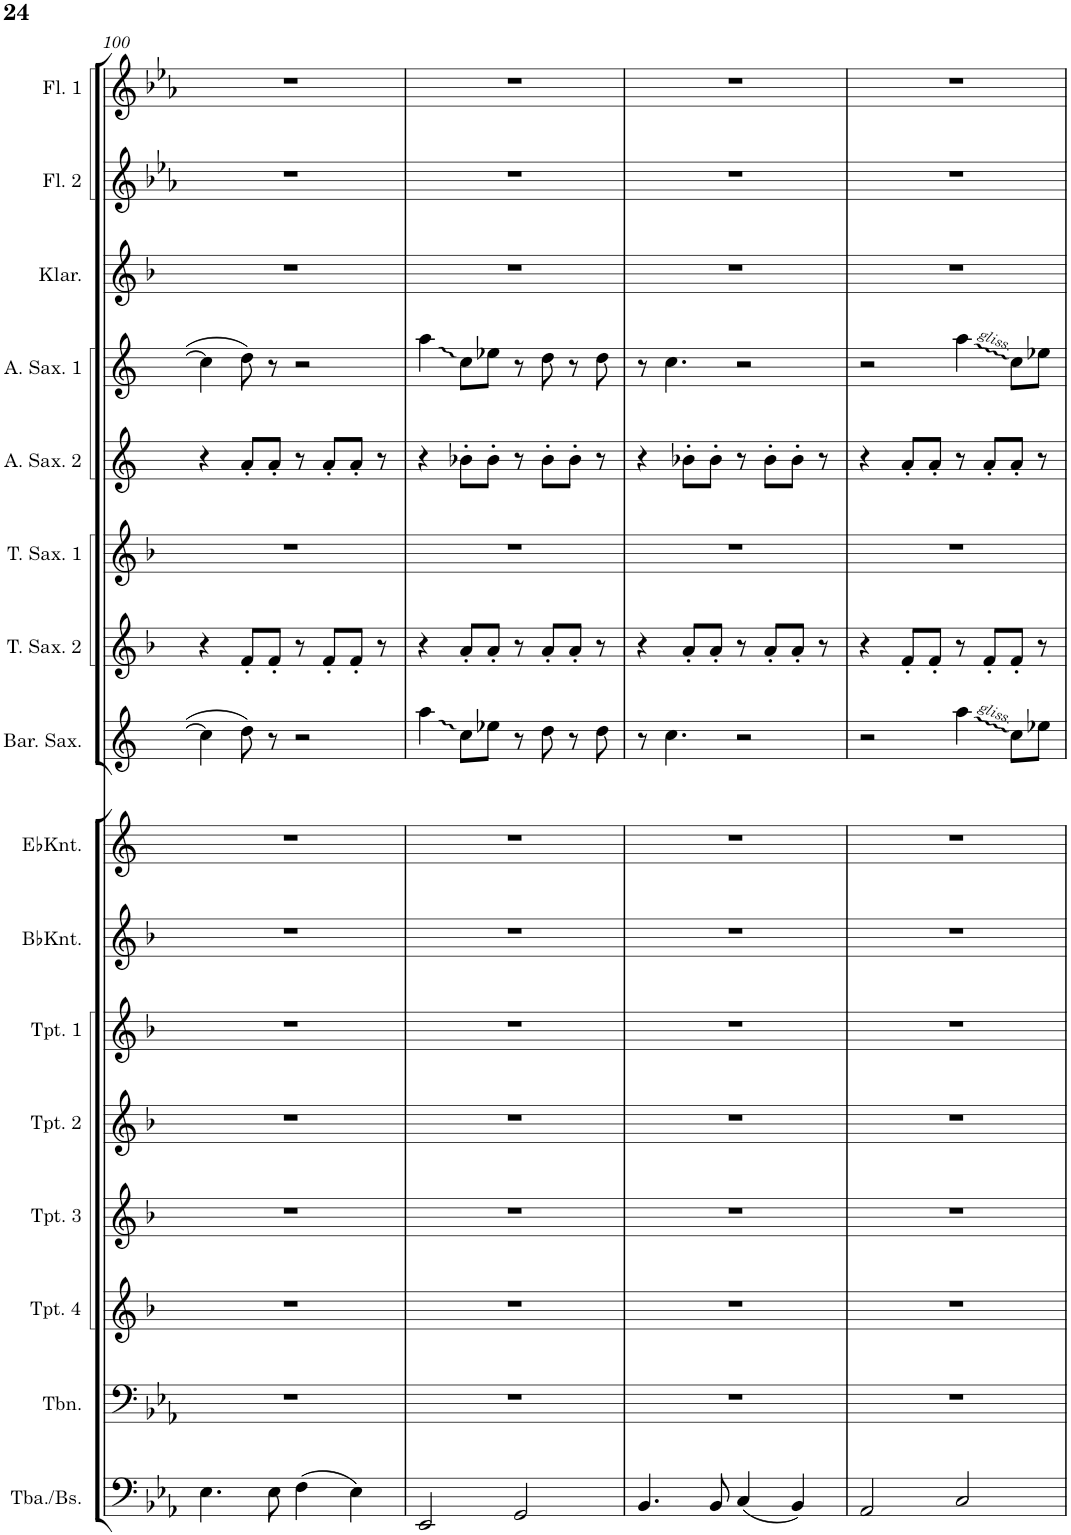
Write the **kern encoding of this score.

**kern	**kern	**kern	**kern	**kern	**kern	**kern	**kern	**kern	**kern	**kern	**kern	**kern	**kern	**kern	**kern
*part16	*part15	*part14	*part13	*part12	*part11	*part10	*part9	*part8	*part7	*part6	*part5	*part4	*part3	*part2	*part1
*staff16	*staff15	*staff14	*staff13	*staff12	*staff11	*staff10	*staff9	*staff8	*staff7	*staff6	*staff5	*staff4	*staff3	*staff2	*staff1
*I"Tuba/Elbas	*I"Tromboner	*I"Trumpet 4	*I"Trumpet 3	*I"Trumpet 2	*I"Trumpet 1	*I"Bb Kornett	*I"Eb Kornett	*I"Barytonsax	*I"Tenosax 2	*I"Tenorsax 1	*I"Altsax 2	*I"Altsax 1	*I"Klantinetter	*I"Flöjt 2	*I"Flöjt 1
*I'Tba./Bs.	*I'Tbn.	*I'Tpt. 4	*I'Tpt. 3	*I'Tpt. 2	*I'Tpt. 1	*I'BbKnt.	*I'EbKnt.	*I'Bar. Sax.	*I'T. Sax. 2	*I'T. Sax. 1	*I'A. Sax. 2	*I'A. Sax. 1	*I'Klar.	*I'Fl. 2	*I'Fl. 1
!!LO:PB:g=z
*clefF4	*clefF4	*clefG2	*clefG2	*clefG2	*clefG2	*clefG2	*clefG2	*clefG2	*clefG2	*clefG2	*clefG2	*clefG2	*clefG2	*clefG2	*clefG2
*	*	*Trd1c2	*Trd1c2	*Trd1c2	*Trd1c2	*Trd1c2	*Trd-2c-3	*Trd12c21	*Trd8c14	*Trd8c14	*Trd5c9	*Trd5c9	*Trd1c2	*	*
*k[b-e-a-]	*k[b-e-a-]	*k[b-]	*k[b-]	*k[b-]	*k[b-]	*k[b-]	*k[]	*k[]	*k[b-]	*k[b-]	*k[]	*k[]	*k[b-]	*k[b-e-a-]	*k[b-e-a-]
*M2/2	*M2/2	*M2/2	*M2/2	*M2/2	*M2/2	*M2/2	*M2/2	*M2/2	*M2/2	*M2/2	*M2/2	*M2/2	*M2/2	*M2/2	*M2/2
*met(c|)	*met(c|)	*met(c|)	*met(c|)	*met(c|)	*met(c|)	*met(c|)	*met(c|)	*met(c|)	*met(c|)	*met(c|)	*met(c|)	*met(c|)	*met(c|)	*met(c|)	*met(c|)
=100	=100	=100	=100	=100	=100	=100	=100	=100	=100	=100	=100	=100	=100	=100	=100
4.E-\	1r	1r	1r	1r	1r	1r	1r	4cc\]	4r	1r	4r	4cc\]	1r	1r	1r
.	.	.	.	.	.	.	.	8dd\	8f'/L	.	8a'/L	8dd\	.	.	.
8E-\	.	.	.	.	.	.	.	8r	8f'/J	.	8a'/J	8r	.	.	.
(4F\	.	.	.	.	.	.	.	2r	8r	.	8r	2r	.	.	.
.	.	.	.	.	.	.	.	.	8f'/L	.	8a'/L	.	.	.	.
4E-\)	.	.	.	.	.	.	.	.	8f'/J	.	8a'/J	.	.	.	.
.	.	.	.	.	.	.	.	.	8r	.	8r	.	.	.	.
=101	=101	=101	=101	=101	=101	=101	=101	=101	=101	=101	=101	=101	=101	=101	=101
2EE-/	1r	1r	1r	1r	1r	1r	1r	4aa\	4r	1r	4r	4aa\	1r	1r	1r
.	.	.	.	.	.	.	.	8cc\L	8a'/L	.	8b-X'\L	8cc\L	.	.	.
.	.	.	.	.	.	.	.	8ee-X\J	8a'/J	.	8b-'\J	8ee-X\J	.	.	.
2GG/	.	.	.	.	.	.	.	8r	8r	.	8r	8r	.	.	.
.	.	.	.	.	.	.	.	8dd\	8a'/L	.	8b-'\L	8dd\	.	.	.
.	.	.	.	.	.	.	.	8r	8a'/J	.	8b-'\J	8r	.	.	.
.	.	.	.	.	.	.	.	8dd\	8r	.	8r	8dd\	.	.	.
=102	=102	=102	=102	=102	=102	=102	=102	=102	=102	=102	=102	=102	=102	=102	=102
4.BB-/	1r	1r	1r	1r	1r	1r	1r	8r	4r	1r	4r	8r	1r	1r	1r
.	.	.	.	.	.	.	.	4.cc\	.	.	.	4.cc\	.	.	.
.	.	.	.	.	.	.	.	.	8a'/L	.	8b-X'\L	.	.	.	.
8BB-/	.	.	.	.	.	.	.	.	8a'/J	.	8b-'\J	.	.	.	.
(4C/	.	.	.	.	.	.	.	2r	8r	.	8r	2r	.	.	.
.	.	.	.	.	.	.	.	.	8a'/L	.	8b-'\L	.	.	.	.
4BB-/)	.	.	.	.	.	.	.	.	8a'/J	.	8b-'\J	.	.	.	.
.	.	.	.	.	.	.	.	.	8r	.	8r	.	.	.	.
=103	=103	=103	=103	=103	=103	=103	=103	=103	=103	=103	=103	=103	=103	=103	=103
2AA-/	1r	1r	1r	1r	1r	1r	1r	2r	4r	1r	4r	2r	1r	1r	1r
.	.	.	.	.	.	.	.	.	8f'/L	.	8a'/L	.	.	.	.
.	.	.	.	.	.	.	.	.	8f'/J	.	8a'/J	.	.	.	.
2C/	.	.	.	.	.	.	.	4aa\	8r	.	8r	4aa\	.	.	.
.	.	.	.	.	.	.	.	.	8f'/L	.	8a'/L	.	.	.	.
.	.	.	.	.	.	.	.	8cc\L	8f'/J	.	8a'/J	8cc\L	.	.	.
.	.	.	.	.	.	.	.	8ee-X\J	8r	.	8r	8ee-X\J	.	.	.
=	=	=	=	=	=	=	=	=	=	=	=	=	=	=	=
*-	*-	*-	*-	*-	*-	*-	*-	*-	*-	*-	*-	*-	*-	*-	*-
